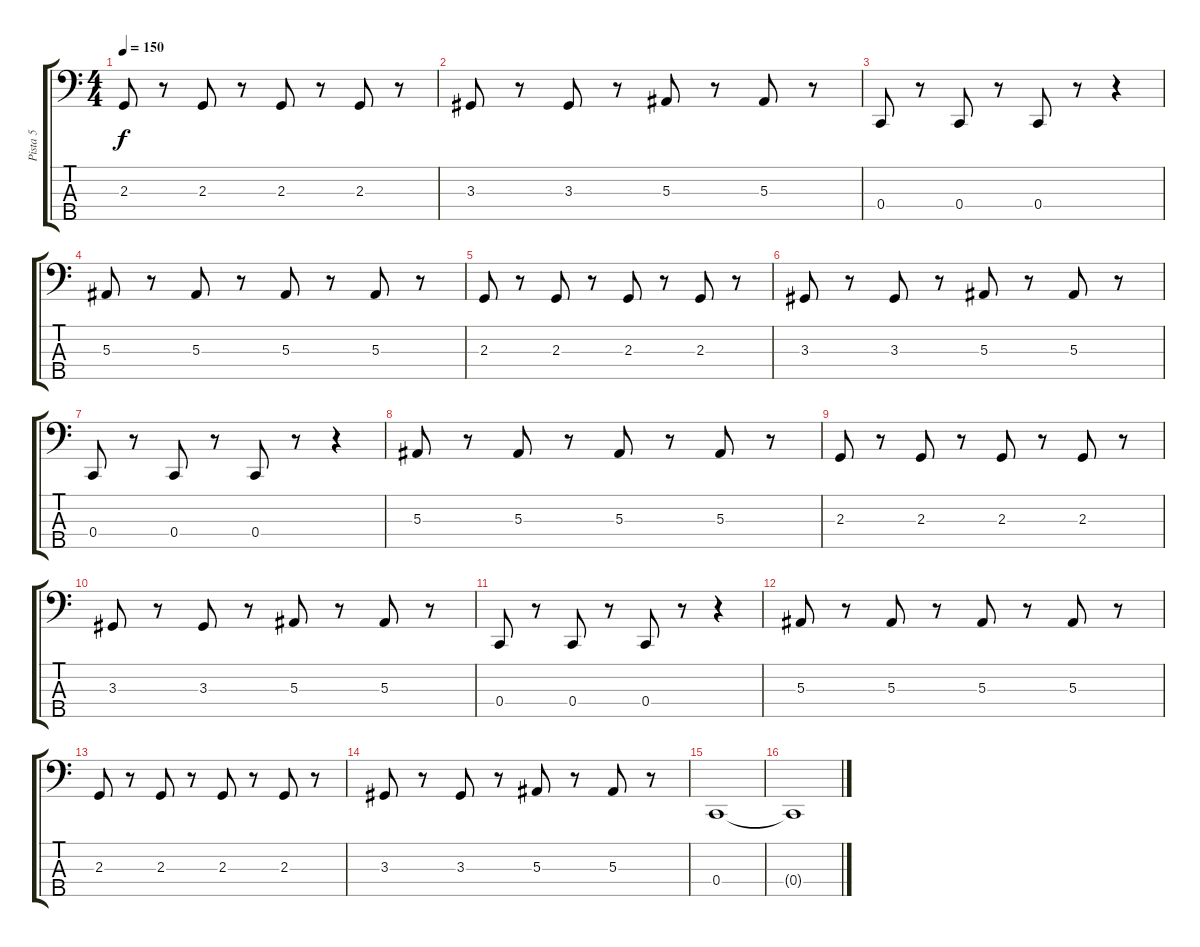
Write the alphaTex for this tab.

\track ("Pista 5" "Pista 5") {instrument electricbasspick}
\staff {score tabs}
\tuning (Eb2 Bb1 F1 C1 G0) {hide}
\ts (4 4)
\tempo 150
\clef f4
\ks c
2.3.8{dy f} r.8 2.3.8 r.8 2.3.8 r.8 2.3.8 r.8 |
3.3.8 r.8 3.3.8 r.8 5.3.8 r.8 5.3.8 r.8 |
0.4.8 r.8 0.4.8 r.8 0.4.8 r.8 r.4 |
5.3.8 r.8 5.3.8 r.8 5.3.8 r.8 5.3.8 r.8 |
2.3.8 r.8 2.3.8 r.8 2.3.8 r.8 2.3.8 r.8 |
3.3.8 r.8 3.3.8 r.8 5.3.8 r.8 5.3.8 r.8 |
0.4.8 r.8 0.4.8 r.8 0.4.8 r.8 r.4 |
5.3.8 r.8 5.3.8 r.8 5.3.8 r.8 5.3.8 r.8 |
2.3.8 r.8 2.3.8 r.8 2.3.8 r.8 2.3.8 r.8 |
3.3.8 r.8 3.3.8 r.8 5.3.8 r.8 5.3.8 r.8 |
0.4.8 r.8 0.4.8 r.8 0.4.8 r.8 r.4 |
5.3.8 r.8 5.3.8 r.8 5.3.8 r.8 5.3.8 r.8 |
2.3.8 r.8 2.3.8 r.8 2.3.8 r.8 2.3.8 r.8 |
3.3.8 r.8 3.3.8 r.8 5.3.8 r.8 5.3.8 r.8 |
0.4.1 |
0.4{t}.1
